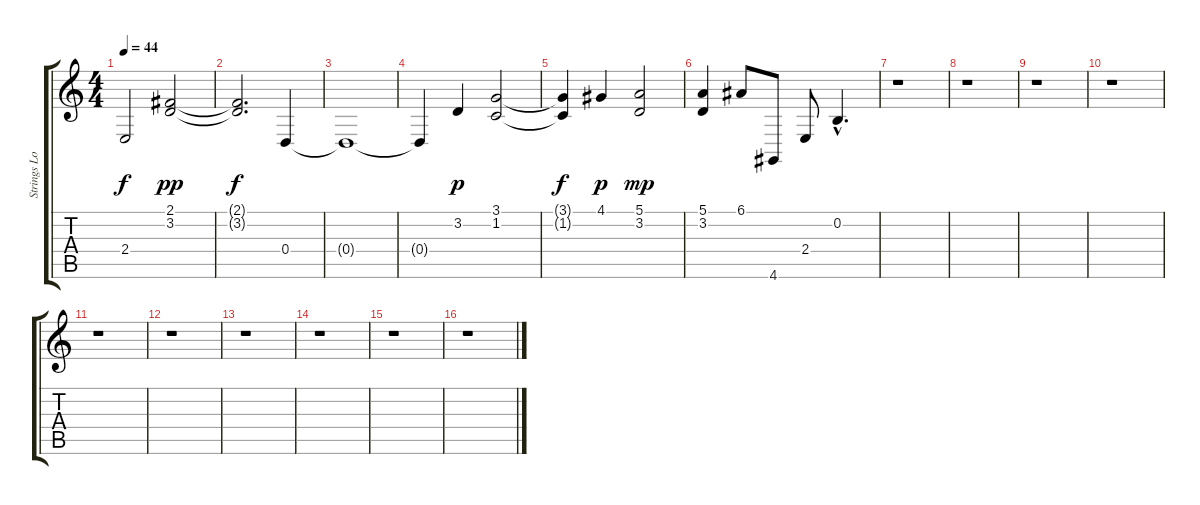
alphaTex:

\track ("Strings Lower" "Strings Lo") {instrument stringensemble1}
\staff {score tabs}
\tuning (E4 B3 G3 D3 A2 E2) {hide}
\ts (4 4)
\tempo 44
\clef g2
\ks c
2.4{t}.2{dy f} (2.1 3.2).2{dy pp} |
(2.1{t} 3.2{t}).2{d dy f} 0.4.4 |
0.4{t}.1 |
0.4{t}.4 3.2.4{dy p} (3.1 1.2).2 |
(3.1{t} 1.2{t}).4{dy f} 4.1.4{dy p} (5.1 3.2).2{dy mp} |
(5.1 3.2).4 6.1.8 4.6.8 2.4.8 0.2{hac}.4{d} |
r.1 |
r.1 |
r.1 |
r.1 |
r.1 |
r.1 |
r.1 |
r.1 |
r.1 |
r.1
